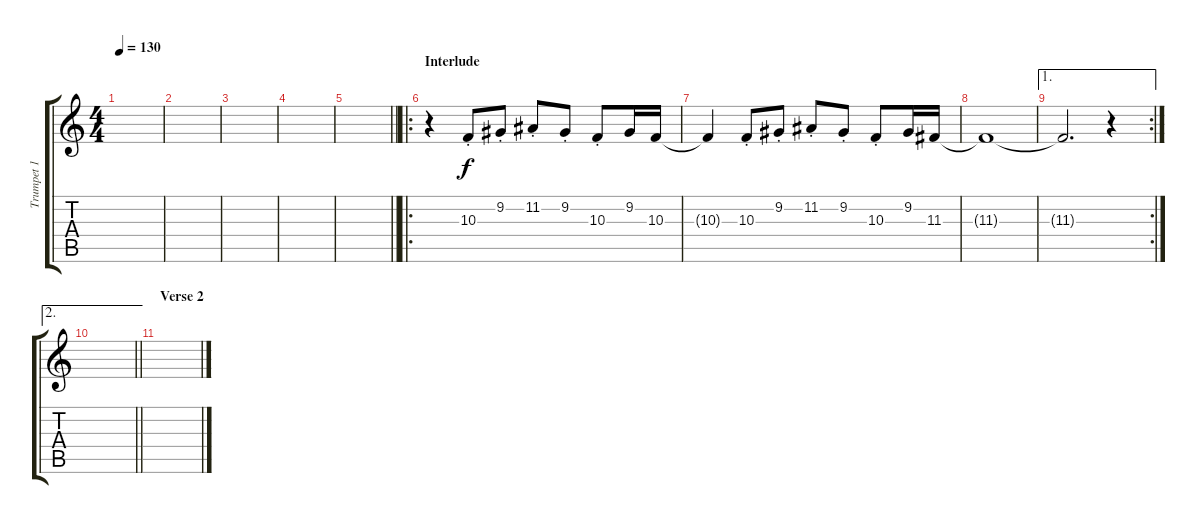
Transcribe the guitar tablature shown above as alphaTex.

\track ("Trumpet 1" "Trumpet 1") {instrument trumpet}
\staff {score tabs}
\tuning (E4 B3 G3 D3 A2 E2) {hide}
\ts (4 4)
\tempo 130
\clef g2
\ks c
|
|
|
|
\barLineRight lightlight
|
\ro
\section ("" "Interlude")
r.4 10.3{st}.8 9.2{st}.8 11.2{st}.8 9.2{st}.8 10.3{st}.8 9.2.16 10.3.16 |
10.3{t}.4 10.3{st}.8 9.2{st}.8 11.2{st}.8 9.2{st}.8 10.3{st}.8 9.2.16 11.3.16 |
11.3{t}.1 |
\ae 1
\rc 2
11.3{t}.2{d} r.4 |
\ae 2
\barLineRight lightlight
|
\section ("" "Verse 2")
